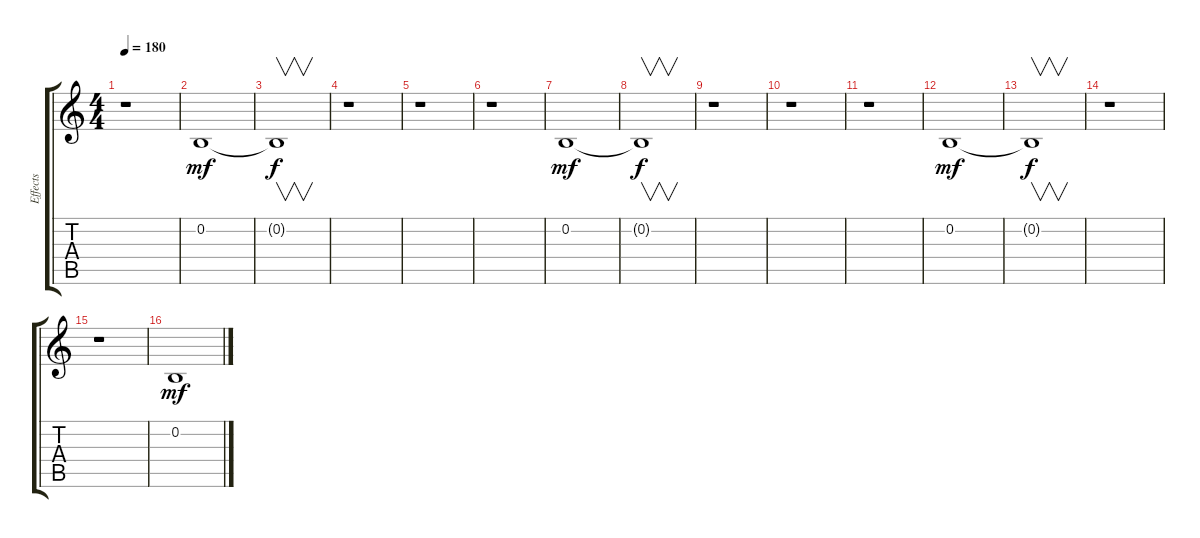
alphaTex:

\track ("Effects" "Effects") {instrument tubularbells}
\staff {score tabs}
\tuning (E4 B3 G3 D3 A2 E2) {hide}
\ts (4 4)
\tempo 180
\clef g2
\ks c
r.1{dy mf instrument tubularbells} |
0.2.1 |
0.2{t}.1{v dy f} |
r.1 |
r.1 |
r.1 |
0.2.1{dy mf} |
0.2{t}.1{v dy f} |
r.1 |
r.1 |
r.1 |
0.2.1{dy mf} |
0.2{t}.1{v dy f} |
r.1 |
r.1 |
0.2.1{dy mf}
